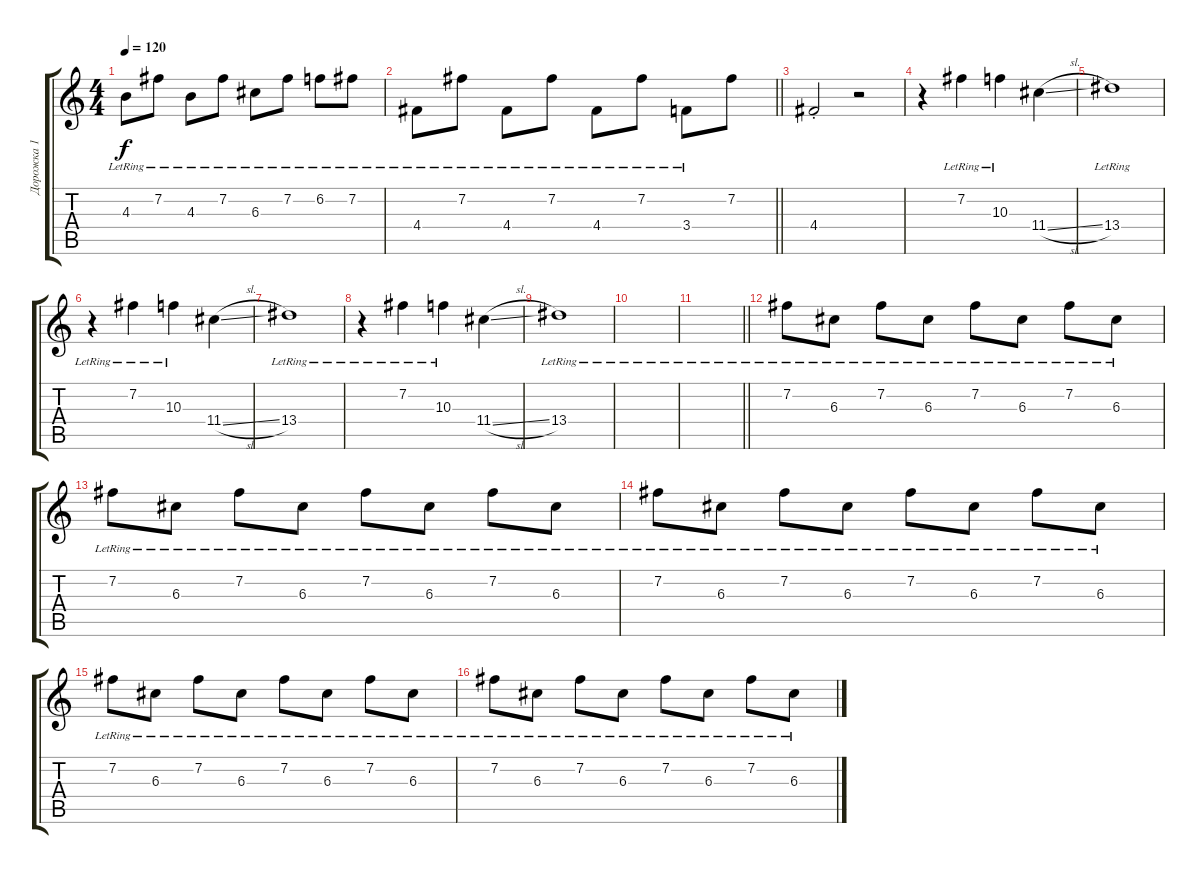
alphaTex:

\track ("Дорожка 1" "Дорожка 1") {instrument acousticguitarsteel}
\staff {score tabs}
\tuning (E4 B3 G3 D3 A2 E2) {hide}
\ts (4 4)
\tempo 120
\clef g2
\ks c
4.3{lr}.8{dy f} 7.2{lr}.8 4.3{lr}.8 7.2{lr}.8 6.3{lr}.8 7.2{lr}.8 6.2{lr}.8 7.2{lr}.8 |
\barLineRight lightlight
4.4{lr}.8 7.2{lr}.8 4.4{lr}.8 7.2{lr}.8 4.4{lr}.8 7.2{lr}.8 3.4{lr}.8 7.2.8 |
4.4{st}.2 r.2 |
r.4 7.2{lr}.4 10.3{lr}.4 11.4{sl}.4 |
13.4{lr}.1 |
r.4 7.2{lr}.4 10.3{lr}.4 11.4{sl}.4 |
13.4{lr}.1 |
r.4 7.2{lr}.4 10.3{lr}.4 11.4{sl}.4 |
13.4{lr}.1 |
|
\barLineRight lightlight
|
7.2{lr}.8 6.3{lr}.8 7.2{lr}.8 6.3{lr}.8 7.2{lr}.8 6.3{lr}.8 7.2{lr}.8 6.3{lr}.8 |
7.2{lr}.8 6.3{lr}.8 7.2{lr}.8 6.3{lr}.8 7.2{lr}.8 6.3{lr}.8 7.2{lr}.8 6.3{lr}.8 |
7.2{lr}.8 6.3{lr}.8 7.2{lr}.8 6.3{lr}.8 7.2{lr}.8 6.3{lr}.8 7.2{lr}.8 6.3{lr}.8 |
7.2{lr}.8 6.3{lr}.8 7.2{lr}.8 6.3{lr}.8 7.2{lr}.8 6.3{lr}.8 7.2{lr}.8 6.3{lr}.8 |
7.2{lr}.8 6.3{lr}.8 7.2{lr}.8 6.3{lr}.8 7.2{lr}.8 6.3{lr}.8 7.2{lr}.8 6.3{lr}.8
